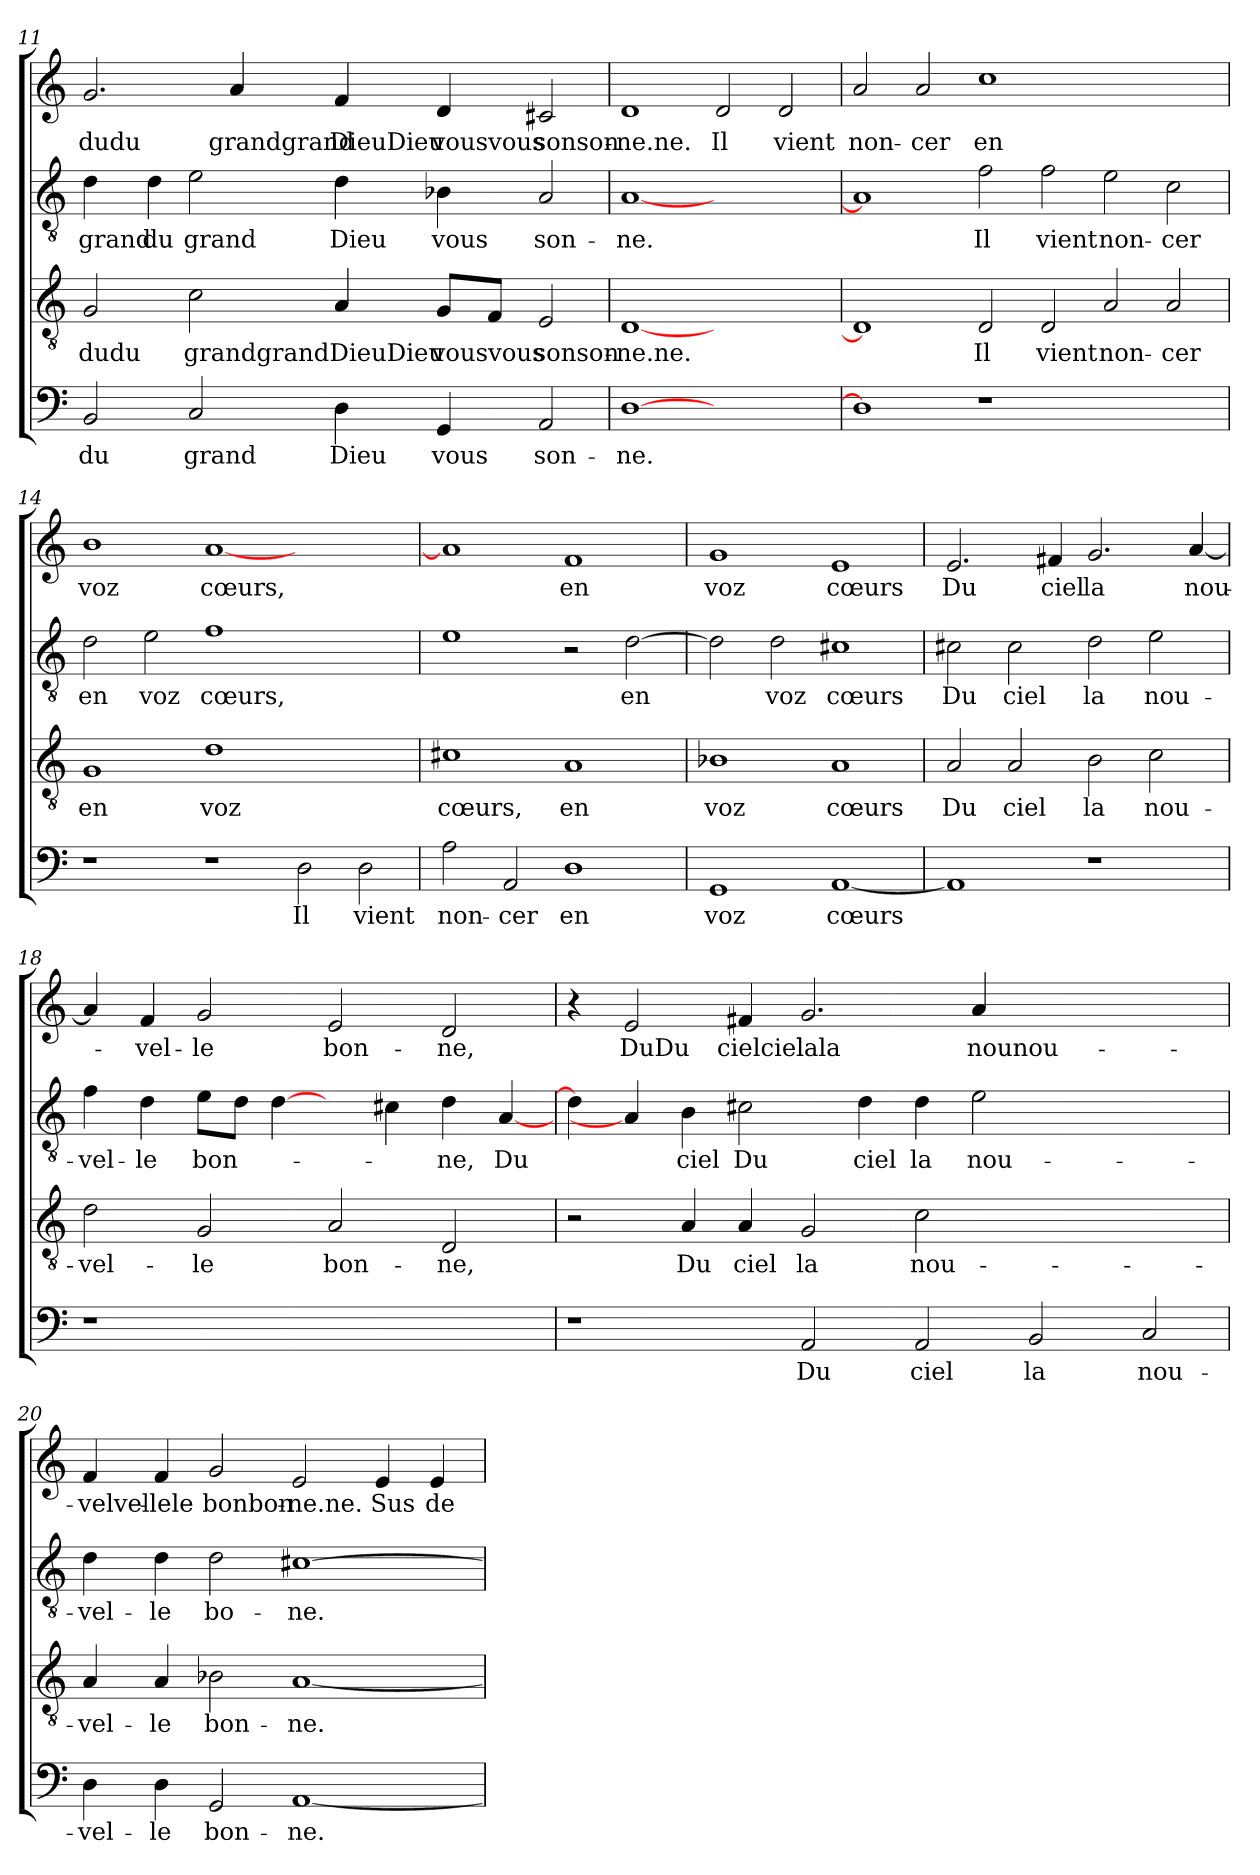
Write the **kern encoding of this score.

**kern	**text	**kern	**text	**kern	**text	**kern	**text
*part4	*part4	*part3	*part3	*part2	*part2	*part1	*part1
*staff4	*staff4	*staff3	*staff3	*staff2	*staff2	*staff1	*staff1
*clefF4	*	*clefGv2	*	*clefGv2	*	*clefG2	*
*k[]	*	*k[]	*	*k[]	*	*k[]	*
=11	=11	=11	=11	=11	=11	=11	=11
2BB	du	2G	dudu	4d	grand	2.g	dudu
.	.	.	.	4d	du	.	.
2C	grand	2c	grandgrand	2e	grand	.	.
.	.	.	.	.	.	4a	grandgrand
4D	Dieu	4A	DieuDieu	4d	Dieu	4f	DieuDieu
4GG	vous	8GL	vousvous	4B-X	vous	4d	vousvous
.	.	8FJ	.	.	.	.	.
2AA	son-	2E	sonson-	2A	son-	2c#X	sonson-
=12	=12	=12	=12	=12	=12	=12	=12
[1D	-ne.	[1D	-ne.ne.	[1A	-ne.	1d	-ne.ne.
1ryy	.	1ryy	.	1ryy	.	2d	Il
.	.	.	.	.	.	2d	vient
!!LO:PB:g=z
=13	=13	=13	=13	=13	=13	=13	=13
1D]	.	1D]	.	1A]	.	2a	non-
.	.	.	.	.	.	2a	-cer
1r	.	2D	Il	2f	Il	1cc	en
.	.	2D	vient	2f	vient	.	.
1ryy	.	2A	non-	2e	non-	1ryy	.
.	.	2A	-cer	2c	-cer	.	.
=14	=14	=14	=14	=14	=14	=14	=14
1r	.	1G	en	2d	en	1b	voz
.	.	.	.	2e	voz	.	.
1r	.	1d	voz	1f	cœurs,	[1a	cœurs,
2D	Il	1ryy	.	1ryy	.	1ryy	.
2D	vient	.	.	.	.	.	.
=15	=15	=15	=15	=15	=15	=15	=15
2A	non-	1c#X	cœurs,	1e	.	1a]	.
2AA	-cer	.	.	.	.	.	.
1D	en	1A	en	2r	.	1f	en
.	.	.	.	[2d	en	.	.
=16	=16	=16	=16	=16	=16	=16	=16
1GG	voz	1B-X	voz	2d]	.	1g	voz
.	.	.	.	2d	voz	.	.
[1AA	cœurs	1A	cœurs	1c#X	cœurs	1e	cœurs
!!LO:LB:g=z
=17	=17	=17	=17	=17	=17	=17	=17
1AA]	.	2A	Du	2c#X	Du	2.e	Du
.	.	2A	ciel	2c#	ciel	.	.
.	.	.	.	.	.	4f#X	ciel
1r	.	2B	la	2d	la	2.g	la
.	.	2c	nou-	2e	nou-	.	.
.	.	.	.	.	.	[4a	nou-
=18	=18	=18	=18	=18	=18	=18	=18
1r	.	2d	-vel-	4f	-vel-	4a]	.
.	.	.	.	4d	-le	4f	-vel-
.	.	2G	-le	8eL	bon-	2g	-le
.	.	.	.	8dJ	.	.	.
.	.	.	.	[4d	.	.	.
1ryy	.	2A	bon-	4ryy	.	2e	bon-
.	.	.	.	4c#X	.	.	.
.	.	2D	-ne,	4d	-ne,	2d	-ne,
.	.	.	.	[4A	Du	.	.
=19	=19	=19	=19	=19	=19	=19	=19
1r	.	2r	.	4d]	.	4r	.
.	.	.	.	4A]	.	2e	DuDu
.	.	4A	Du	4B	ciel	.	.
.	.	4A	ciel	2c#X	Du	4f#X	cielciel
2AA	Du	2G	la	.	.	2.g	lala
.	.	.	.	4d	ciel	.	.
2AA	ciel	2c	nou-	4d	la	.	.
.	.	.	.	2e	nou-	4a	nounou-
2BB	la	1ryy	.	.	.	1ryy	.
.	.	.	.	2.ryy	.	.	.
2C	nou-	.	.	.	.	.	.
=20	=20	=20	=20	=20	=20	=20	=20
4D	-vel-	4A	-vel-	4d	-vel-	4f	-velvel-
4D	-le	4A	-le	4d	-le	4f	-lele
2GG	bon-	2B-X	bon-	2d	bo-	2g	bonbon-
[1AA	-ne.	[1A	-ne.	[1c#X	-ne.	2e	-ne.ne.
.	.	.	.	.	.	4e	Sus
.	.	.	.	.	.	4e	de-
=	=	=	=	=	=	=	=
*-	*-	*-	*-	*-	*-	*-	*-
